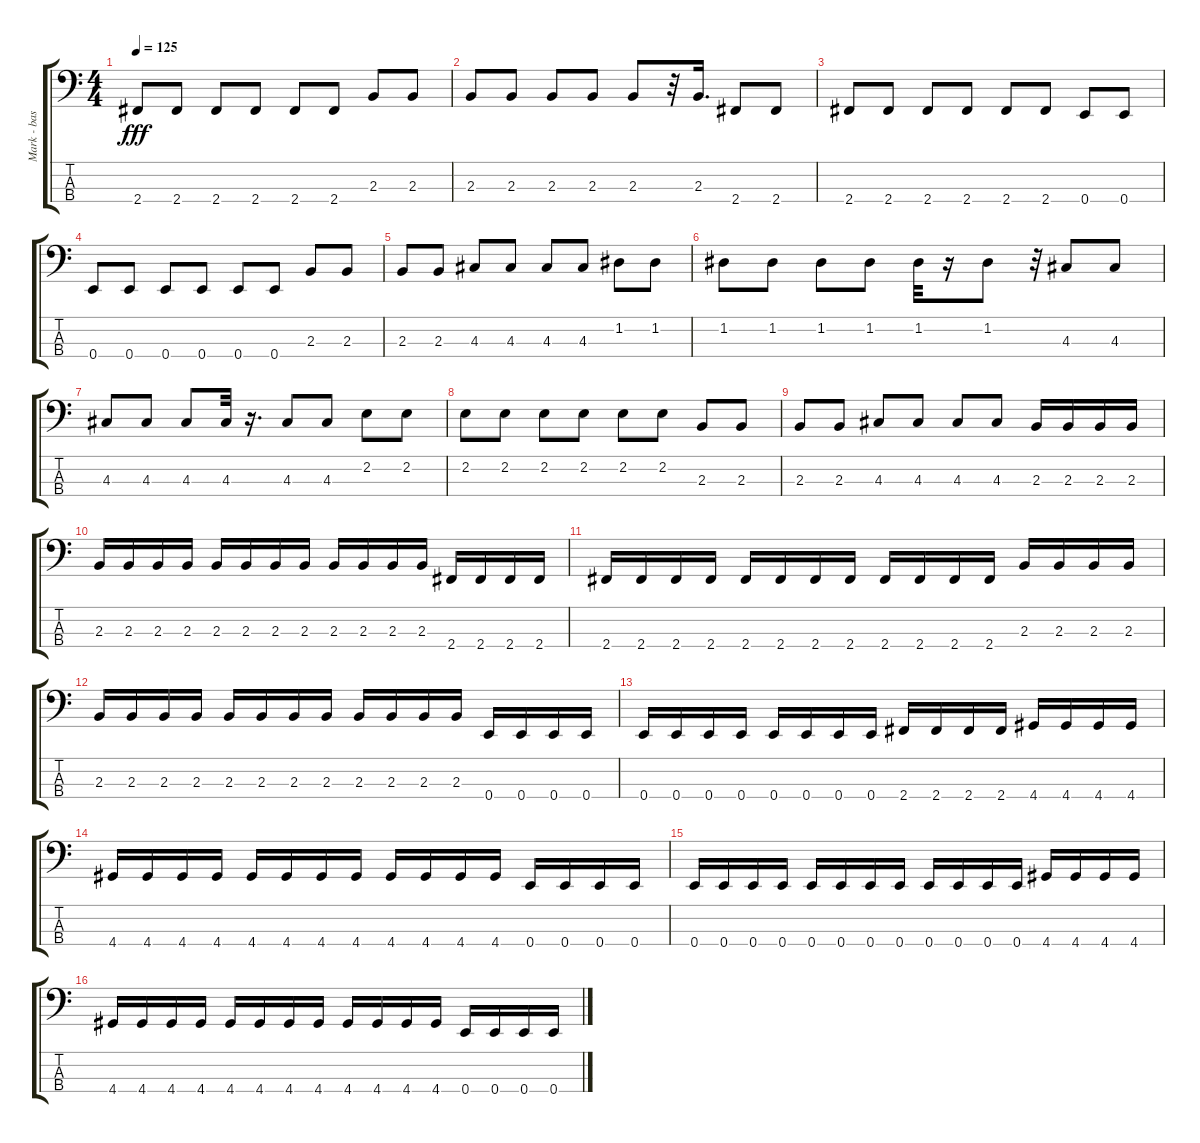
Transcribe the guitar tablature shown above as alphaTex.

\track ("Mark - bass" "Mark - bas") {instrument electricbasspick}
\staff {score tabs}
\tuning (G2 D2 A1 E1) {hide}
\ts (4 4)
\tempo 125
\clef f4
\ks c
2.4.8{dy fff} 2.4.8 2.4.8 2.4.8 2.4.8 2.4.8 2.3.8 2.3.8 |
2.3.8 2.3.8 2.3.8 2.3.8 2.3.8 r.32 2.3.16{d} 2.4.8 2.4.8 |
2.4.8 2.4.8 2.4.8 2.4.8 2.4.8 2.4.8 0.4.8 0.4.8 |
0.4.8 0.4.8 0.4.8 0.4.8 0.4.8 0.4.8 2.3.8 2.3.8 |
2.3.8 2.3.8 4.3.8 4.3.8 4.3.8 4.3.8 1.2.8 1.2.8 |
1.2.8 1.2.8 1.2.8 1.2.8 1.2.32 r.16 1.2.8 r.32 4.3.8 4.3.8 |
4.3.8 4.3.8 4.3.8 4.3.32 r.16{d} 4.3.8 4.3.8 2.2.8 2.2.8 |
2.2.8 2.2.8 2.2.8 2.2.8 2.2.8 2.2.8 2.3.8 2.3.8 |
2.3.8 2.3.8 4.3.8 4.3.8 4.3.8 4.3.8 2.3.16 2.3.16 2.3.16 2.3.16 |
2.3.16 2.3.16 2.3.16 2.3.16 2.3.16 2.3.16 2.3.16 2.3.16 2.3.16 2.3.16 2.3.16 2.3.16 2.4.16 2.4.16 2.4.16 2.4.16 |
2.4.16 2.4.16 2.4.16 2.4.16 2.4.16 2.4.16 2.4.16 2.4.16 2.4.16 2.4.16 2.4.16 2.4.16 2.3.16 2.3.16 2.3.16 2.3.16 |
2.3.16 2.3.16 2.3.16 2.3.16 2.3.16 2.3.16 2.3.16 2.3.16 2.3.16 2.3.16 2.3.16 2.3.16 0.4.16 0.4.16 0.4.16 0.4.16 |
0.4.16 0.4.16 0.4.16 0.4.16 0.4.16 0.4.16 0.4.16 0.4.16 2.4.16 2.4.16 2.4.16 2.4.16 4.4.16 4.4.16 4.4.16 4.4.16 |
4.4.16 4.4.16 4.4.16 4.4.16 4.4.16 4.4.16 4.4.16 4.4.16 4.4.16 4.4.16 4.4.16 4.4.16 0.4.16 0.4.16 0.4.16 0.4.16 |
0.4.16 0.4.16 0.4.16 0.4.16 0.4.16 0.4.16 0.4.16 0.4.16 0.4.16 0.4.16 0.4.16 0.4.16 4.4.16 4.4.16 4.4.16 4.4.16 |
4.4.16 4.4.16 4.4.16 4.4.16 4.4.16 4.4.16 4.4.16 4.4.16 4.4.16 4.4.16 4.4.16 4.4.16 0.4.16 0.4.16 0.4.16 0.4.16
